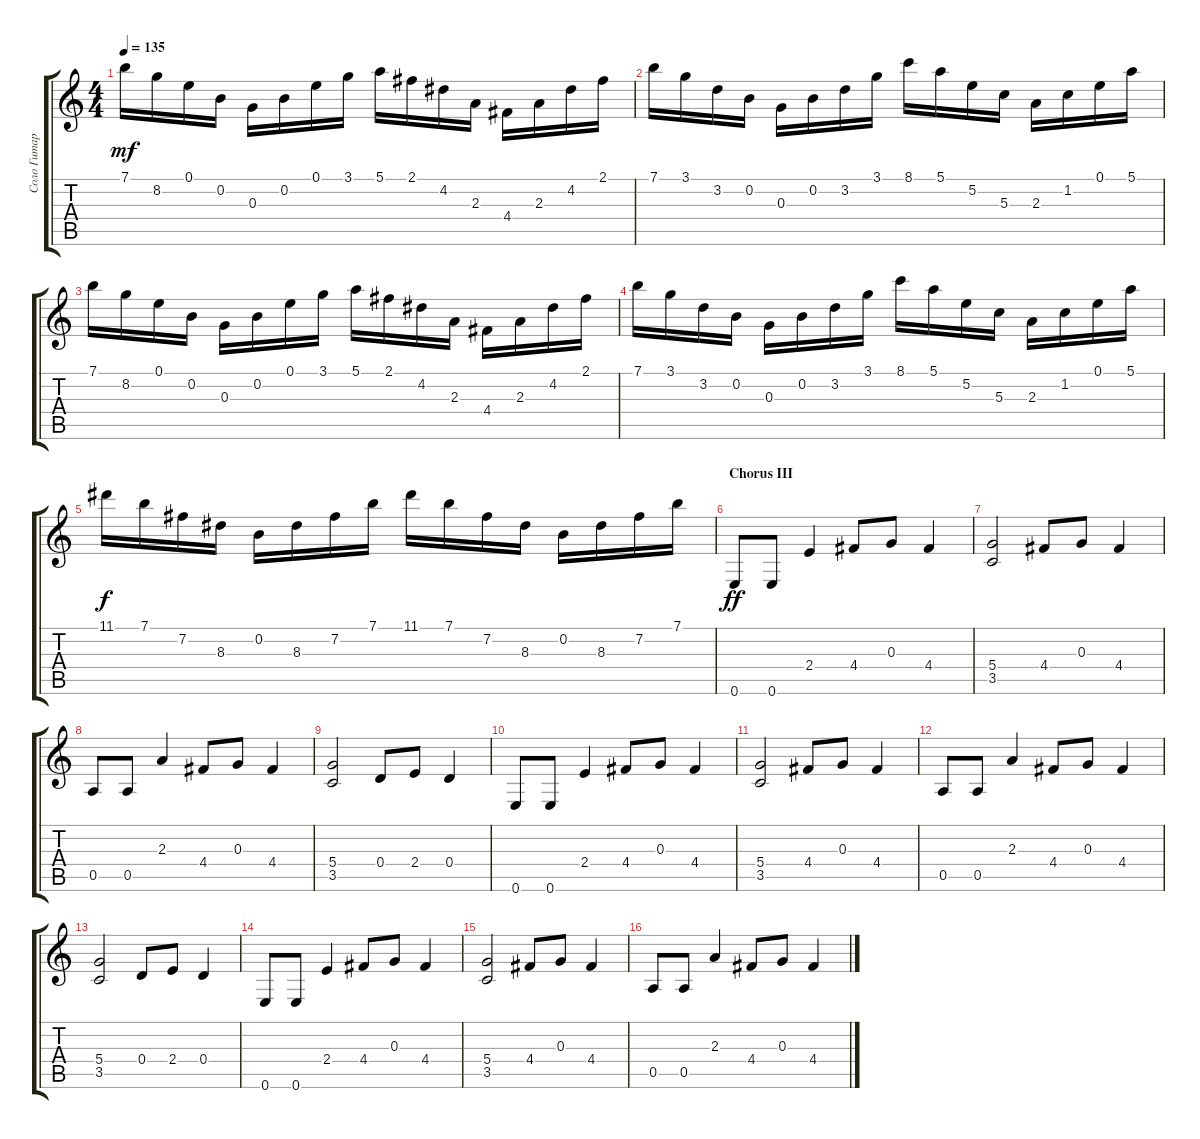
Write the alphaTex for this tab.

\track ("Соло Гитара" "Соло Гитар") {instrument overdrivenguitar}
\staff {score tabs}
\tuning (E4 B3 G3 D3 A2 E2) {hide}
\ts (4 4)
\tempo 135
\clef g2
\ks c
7.1.16{dy mf} 8.2.16 0.1.16 0.2.16 0.3.16 0.2.16 0.1.16 3.1.16 5.1.16 2.1.16 4.2.16 2.3.16 4.4.16 2.3.16 4.2.16 2.1.16 |
7.1.16 3.1.16 3.2.16 0.2.16 0.3.16 0.2.16 3.2.16 3.1.16 8.1.16 5.1.16 5.2.16 5.3.16 2.3.16 1.2.16 0.1.16 5.1.16 |
7.1.16 8.2.16 0.1.16 0.2.16 0.3.16 0.2.16 0.1.16 3.1.16 5.1.16 2.1.16 4.2.16 2.3.16 4.4.16 2.3.16 4.2.16 2.1.16 |
7.1.16 3.1.16 3.2.16 0.2.16 0.3.16 0.2.16 3.2.16 3.1.16 8.1.16 5.1.16 5.2.16 5.3.16 2.3.16 1.2.16 0.1.16 5.1.16 |
11.1.16{dy f} 7.1.16 7.2.16 8.3.16 0.2.16 8.3.16 7.2.16 7.1.16 11.1.16 7.1.16 7.2.16 8.3.16 0.2.16 8.3.16 7.2.16 7.1.16 |
\section ("" "Chorus III")
0.6.8{dy ff} 0.6.8 2.4.4 4.4.8 0.3.8 4.4.4 |
(5.4 3.5).2 4.4.8 0.3.8 4.4.4 |
0.5.8 0.5.8 2.3.4 4.4.8 0.3.8 4.4.4 |
(5.4 3.5).2 0.4.8 2.4.8 0.4.4 |
0.6.8 0.6.8 2.4.4 4.4.8 0.3.8 4.4.4 |
(5.4 3.5).2 4.4.8 0.3.8 4.4.4 |
0.5.8 0.5.8 2.3.4 4.4.8 0.3.8 4.4.4 |
(5.4 3.5).2 0.4.8 2.4.8 0.4.4 |
0.6.8 0.6.8 2.4.4 4.4.8 0.3.8 4.4.4 |
(5.4 3.5).2 4.4.8 0.3.8 4.4.4 |
0.5.8 0.5.8 2.3.4 4.4.8 0.3.8 4.4.4
